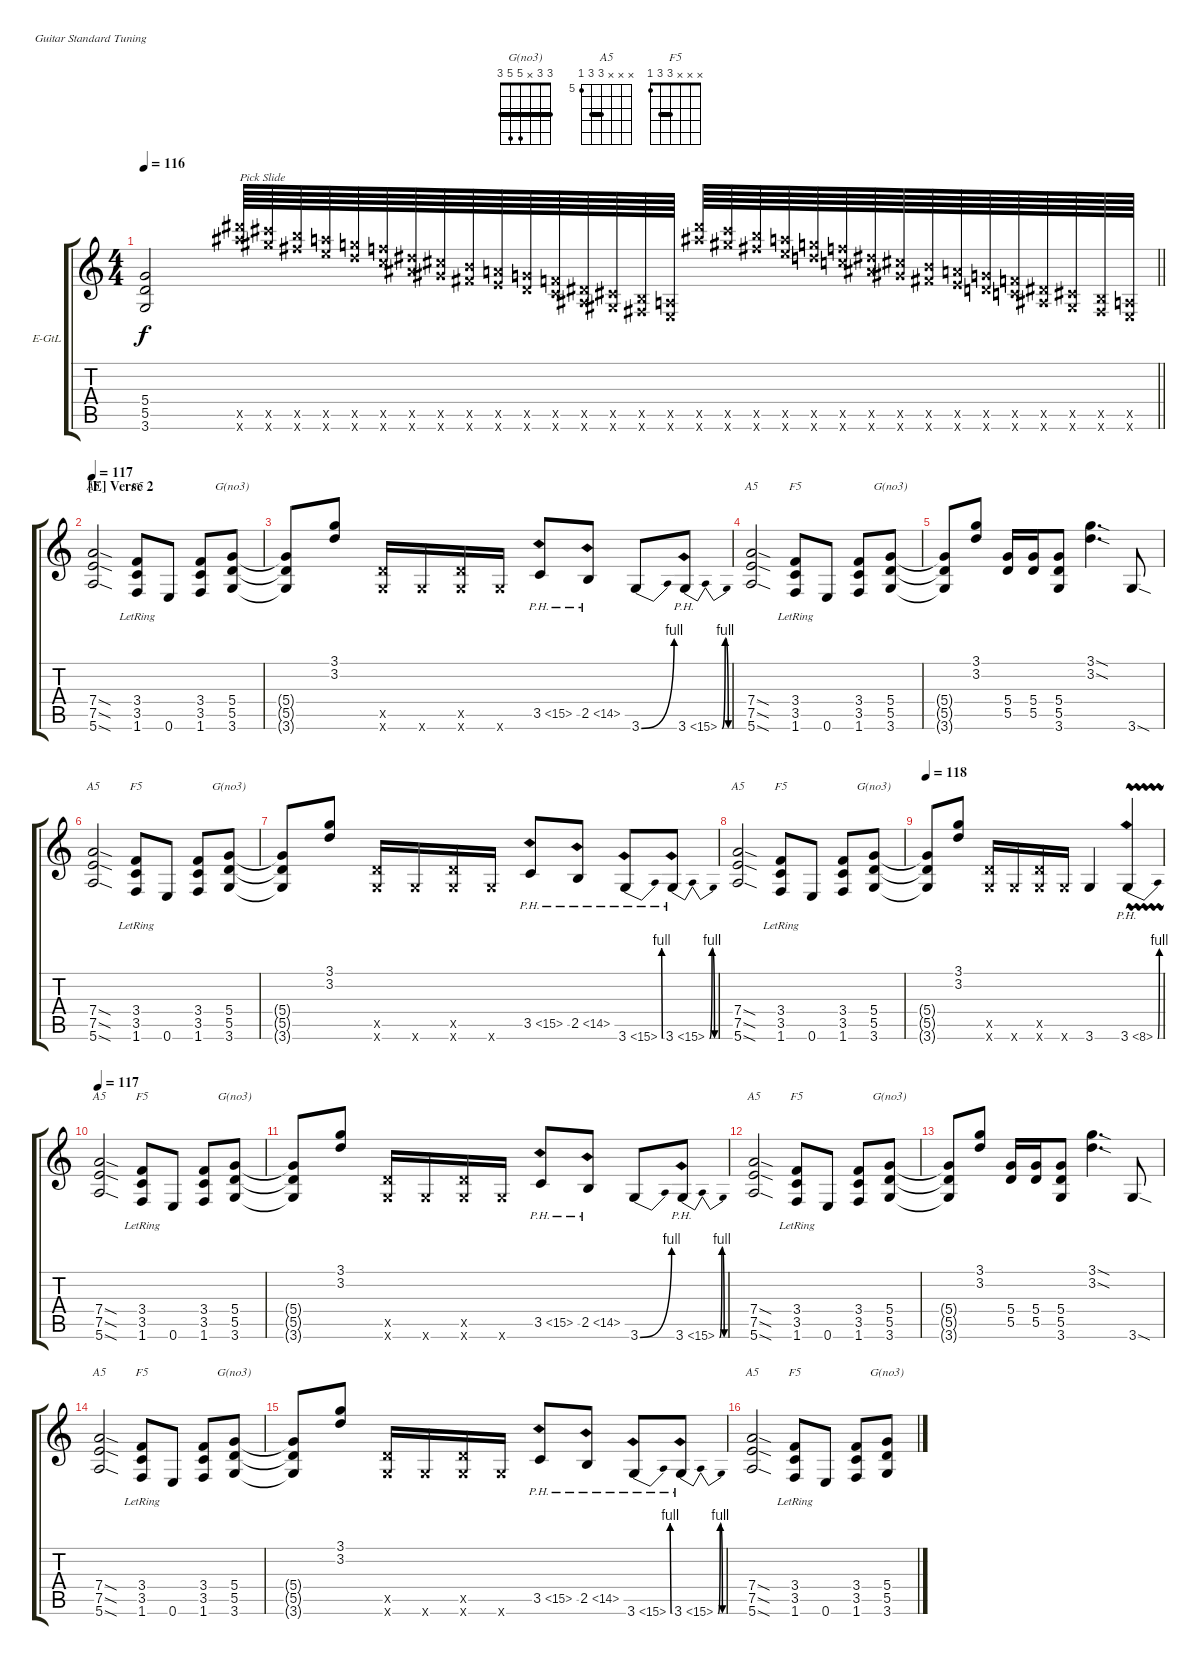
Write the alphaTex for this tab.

\bracketExtendMode groupsimilarinstruments
\firstSystemTrackNameOrientation horizontal
\otherSystemsTrackNameOrientation horizontal
\track ("Vivian Campbell L" "E-GtL") {instrument distortionguitar}
\staff {score tabs}
\tuning (E4 B3 G3 D3 A2 E2)
\chord ("G(no3)" 3 3 x 5 5 3) {barre (3 3)}
\chord ("A5" x x x 7 7 5) {firstfret 5 barre 7}
\chord ("F5" x x x 3 3 1) {barre 3}
\ts (4 4)
\tempo 116
\clef g2
\scale
0.199867
\barLineRight lightlight
\ks c
(5.4{t} 5.5{t} 3.6{t}).2{dy f} (30.6{x} 30.5{x}).64{txt "Pick Slide"} (28.6{x} 28.5{x}).64 (26.6{x} 26.5{x}).64 (24.6{x} 24.5{x}).64 (22.6{x} 22.5{x}).64 (20.5{x} 20.6{x}).64 (18.5{x} 18.6{x}).64 (16.6{x} 16.5{x}).64 (14.6{x} 14.5{x}).64 (12.6{x} 12.5{x}).64 (10.6{x} 10.5{x}).64 (8.6{x} 8.5{x}).64 (6.6{x} 6.5{x}).64 (4.6{x} 4.5{x}).64 (2.6{x} 2.5{x}).64 (0.6{x} 0.5{x}).64 (30.6{x} 30.5{x}).64 (28.6{x} 28.5{x}).64 (26.6{x} 26.5{x}).64 (24.6{x} 24.5{x}).64 (22.6{x} 22.5{x}).64 (20.5{x} 20.6{x}).64 (18.5{x} 18.6{x}).64 (16.6{x} 16.5{x}).64 (14.6{x} 14.5{x}).64 (12.6{x} 12.5{x}).64 (10.6{x} 10.5{x}).64 (8.6{x} 8.5{x}).64 (6.6{x} 6.5{x}).64 (4.6{x} 4.5{x}).64 (2.6{x} 2.5{x}).64 (0.6{x} 0.5{x}).64 |
\section ("E" "Verse 2")
\tempo 117
(7.4{sod} 7.5{sod} 5.6{sod}).2{ch "A5"} (3.4{lr} 3.5{lr} 1.6).8{ch "F5"} 0.6.8 (3.4 3.5 1.6).8 (5.4 5.5 3.6).8{ch "G(no3)"} |
(5.4{t} 5.5{t} 3.6{t}).8 (3.1 3.2).8 (3.6{x} 5.5{x}).16 3.6{x}.16 (3.6{x} 5.5{x}).16 3.6{x}.16 3.5{ph 12}.8 2.5{ph 12}.8 3.6{be (bend 0 0 10.2 4)}.8 3.6{be (bendrelease 0 0 5.3999999999999995 4 17.4 4 25.2 0) ph 12}.8 |
(7.4{sod} 7.5{sod} 5.6{sod}).2{ch "A5"} (3.4{lr} 3.5{lr} 1.6).8{ch "F5"} 0.6.8 (3.4 3.5 1.6).8 (5.4 5.5 3.6).8{ch "G(no3)"} |
(5.4{t} 5.5{t} 3.6{t}).8 (3.1 3.2).8 (5.5 5.4).16 (5.5 5.4).16 (3.6 5.5 5.4).8 (3.2{sod} 3.1{sod}).4{d} 3.6{sod}.8 |
(7.4{sod} 7.5{sod} 5.6{sod}).2{ch "A5"} (3.4{lr} 3.5{lr} 1.6).8{ch "F5"} 0.6.8 (3.4 3.5 1.6).8 (5.4 5.5 3.6).8{ch "G(no3)"} |
(5.4{t} 5.5{t} 3.6{t}).8 (3.1 3.2).8 (3.6{x} 5.5{x}).16 3.6{x}.16 (3.6{x} 5.5{x}).16 3.6{x}.16 3.5{ph 12}.8 2.5{ph 12}.8 3.6{be (bend 0 0 10.2 4) ph 12}.8 3.6{be (bendrelease 0 0 5.3999999999999995 4 17.4 4 25.2 0) ph 12}.8 |
(7.4{sod} 7.5{sod} 5.6{sod}).2{ch "A5"} (3.4{lr} 3.5{lr} 1.6).8{ch "F5"} 0.6.8 (3.4 3.5 1.6).8 (5.4 5.5 3.6).8{ch "G(no3)"} |
\tempo 118
(5.4{t} 5.5{t} 3.6{t}).8 (3.1 3.2).8 (3.6{x} 5.5{x}).16 3.6{x}.16 (3.6{x} 5.5{x}).16 3.6{x}.16 3.6.4 3.6{be (bend 0 0 15 4) ph 5 vw}.4 |
\tempo 117
(7.4{sod} 7.5{sod} 5.6{sod}).2{ch "A5"} (3.4{lr} 3.5{lr} 1.6).8{ch "F5"} 0.6.8 (3.4 3.5 1.6).8 (5.4 5.5 3.6).8{ch "G(no3)"} |
(5.4{t} 5.5{t} 3.6{t}).8 (3.1 3.2).8 (3.6{x} 5.5{x}).16 3.6{x}.16 (3.6{x} 5.5{x}).16 3.6{x}.16 3.5{ph 12}.8 2.5{ph 12}.8 3.6{be (bend 0 0 10.2 4)}.8 3.6{be (bendrelease 0 0 5.3999999999999995 4 17.4 4 25.2 0) ph 12}.8 |
(7.4{sod} 7.5{sod} 5.6{sod}).2{ch "A5"} (3.4{lr} 3.5{lr} 1.6).8{ch "F5"} 0.6.8 (3.4 3.5 1.6).8 (5.4 5.5 3.6).8{ch "G(no3)"} |
(5.4{t} 5.5{t} 3.6{t}).8 (3.1 3.2).8 (5.5 5.4).16 (5.5 5.4).16 (3.6 5.5 5.4).8 (3.2{sod} 3.1{sod}).4{d} 3.6{sod}.8 |
(7.4{sod} 7.5{sod} 5.6{sod}).2{ch "A5"} (3.4{lr} 3.5{lr} 1.6).8{ch "F5"} 0.6.8 (3.4 3.5 1.6).8 (5.4 5.5 3.6).8{ch "G(no3)"} |
(5.4{t} 5.5{t} 3.6{t}).8 (3.1 3.2).8 (3.6{x} 5.5{x}).16 3.6{x}.16 (3.6{x} 5.5{x}).16 3.6{x}.16 3.5{ph 12}.8 2.5{ph 12}.8 3.6{be (bend 0 0 10.2 4) ph 12}.8 3.6{be (bendrelease 0 0 5.3999999999999995 4 17.4 4 25.2 0) ph 12}.8 |
(7.4{sod} 7.5{sod} 5.6{sod}).2{ch "A5"} (3.4{lr} 3.5{lr} 1.6).8{ch "F5"} 0.6.8 (3.4 3.5 1.6).8 (5.4 5.5 3.6).8{ch "G(no3)"}
